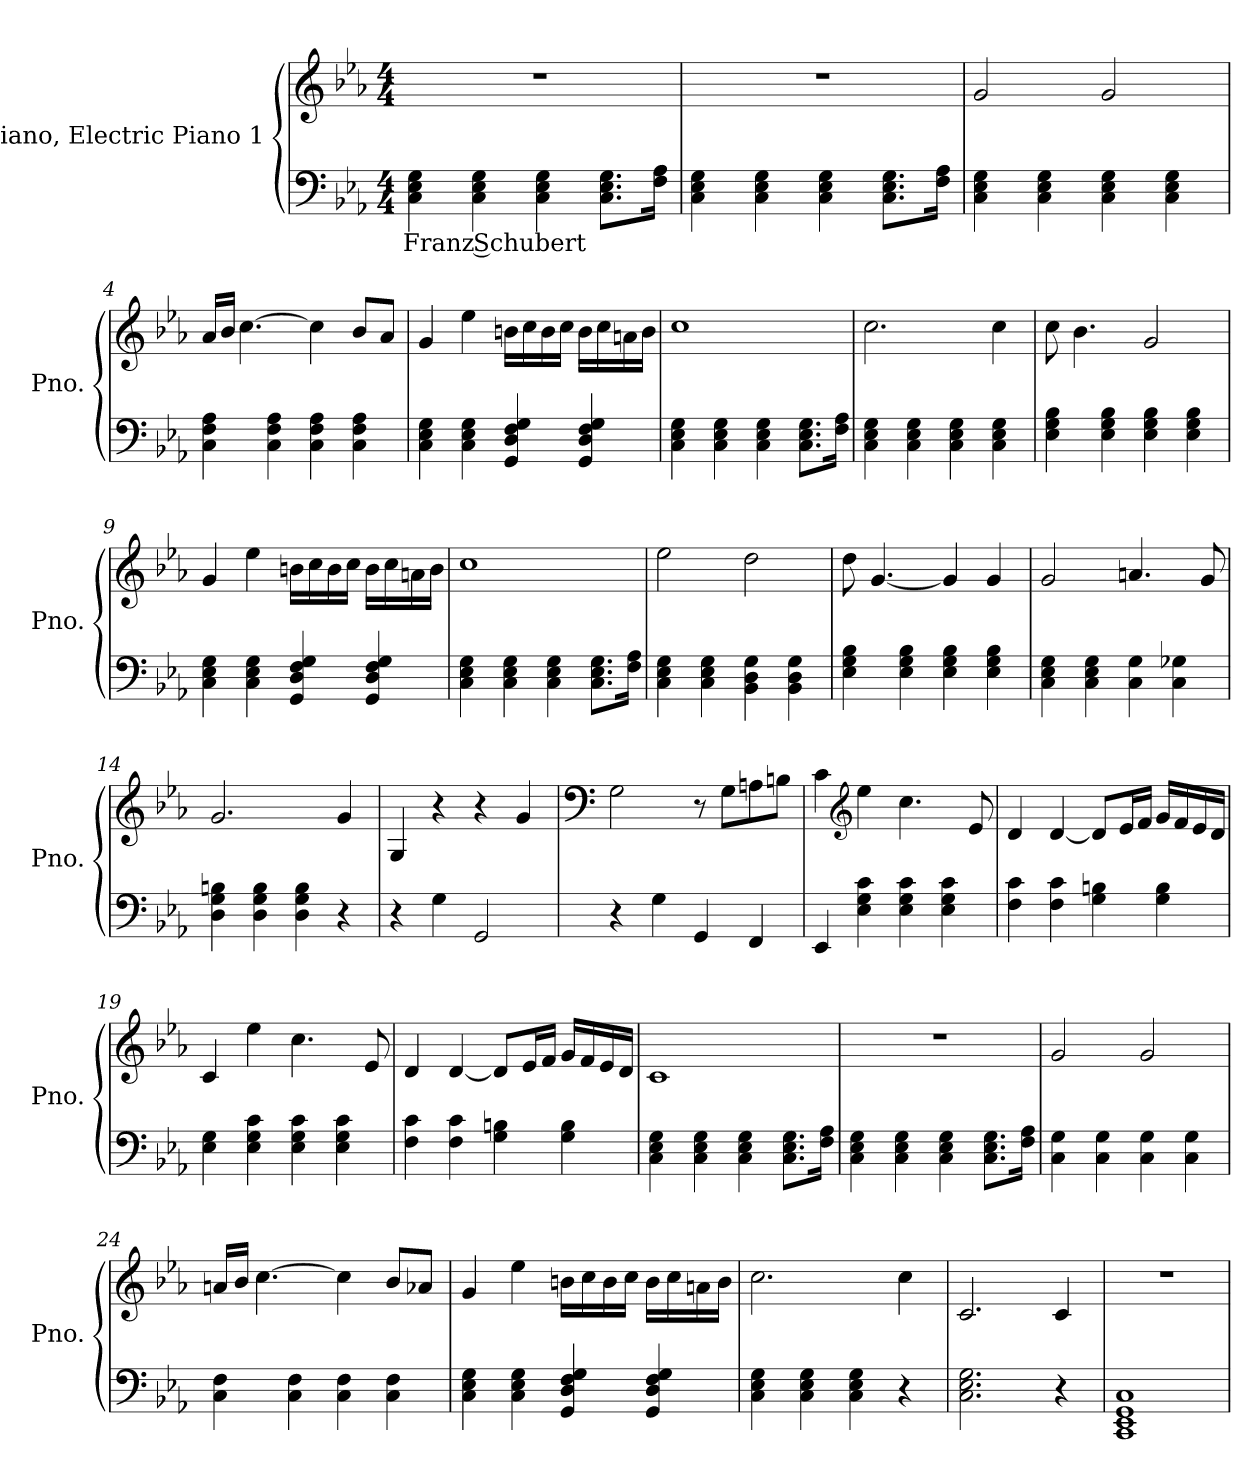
**kern	**text	**kern
*part2	*part2	*part1
*staff2	*staff2	*staff1
*I"Piano, Electric Piano 1	*	*I"Piano, Electric Piano 1
*I'Pno.	*	*I'Pno.
*clefF4	*	*clefG2
*k[b-e-a-]	*	*k[b-e-a-]
*M4/4	*	*M4/4
*MM75	*	*MM75
=1	=1	=1
!	!LO:LY:b	!
4C\ 4E-\ 4G\	Franz Schubert	1r
4C\ 4E-\ 4G\	.	.
4C\ 4E-\ 4G\	.	.
8.C\ 8.E-\ 8.G\L	.	.
16F\ 16A-\Jk	.	.
=2	=2	=2
4C\ 4E-\ 4G\	.	1r
4C\ 4E-\ 4G\	.	.
4C\ 4E-\ 4G\	.	.
8.C\ 8.E-\ 8.G\L	.	.
16F\ 16A-\Jk	.	.
=3	=3	=3
4C\ 4E-\ 4G\	.	2g/
4C\ 4E-\ 4G\	.	.
4C\ 4E-\ 4G\	.	2g/
4C\ 4E-\ 4G\	.	.
=4	=4	=4
4C\ 4F\ 4A-\	.	16a-/LL
.	.	16b-/JJ
.	.	[4.cc\
4C\ 4F\ 4A-\	.	.
4C\ 4F\ 4A-\	.	4cc\]
4C\ 4F\ 4A-\	.	8b-/L
.	.	8a-/J
!!LO:LB:g=z
=5	=5	=5
4C\ 4E-\ 4G\	.	4g/
4C\ 4E-\ 4G\	.	4ee-\
4GG/ 4D/ 4F/ 4G/	.	16bn\LL
.	.	16cc\
.	.	16b\
.	.	16cc\JJ
4GG/ 4D/ 4F/ 4G/	.	16b\LL
.	.	16cc\
.	.	16an\
.	.	16b\JJ
=6	=6	=6
4C\ 4E-\ 4G\	.	1cc
4C\ 4E-\ 4G\	.	.
4C\ 4E-\ 4G\	.	.
8.C\ 8.E-\ 8.G\L	.	.
16F\ 16A-\Jk	.	.
=7	=7	=7
4C\ 4E-\ 4G\	.	2.cc\
4C\ 4E-\ 4G\	.	.
4C\ 4E-\ 4G\	.	.
4C\ 4E-\ 4G\	.	4cc\
=8	=8	=8
4E-\ 4G\ 4B-\	.	8cc\
.	.	4.b-\
4E-\ 4G\ 4B-\	.	.
4E-\ 4G\ 4B-\	.	2g/
4E-\ 4G\ 4B-\	.	.
=9	=9	=9
4C\ 4E-\ 4G\	.	4g/
4C\ 4E-\ 4G\	.	4ee-\
4GG/ 4D/ 4F/ 4G/	.	16bn\LL
.	.	16cc\
.	.	16b\
.	.	16cc\JJ
4GG/ 4D/ 4F/ 4G/	.	16b\LL
.	.	16cc\
.	.	16an\
.	.	16b\JJ
!!LO:LB:g=z
=10	=10	=10
4C\ 4E-\ 4G\	.	1cc
4C\ 4E-\ 4G\	.	.
4C\ 4E-\ 4G\	.	.
8.C\ 8.E-\ 8.G\L	.	.
16F\ 16A-\Jk	.	.
=11	=11	=11
4C\ 4E-\ 4G\	.	2ee-\
4C\ 4E-\ 4G\	.	.
4BB-\ 4D\ 4G\	.	2dd\
4BB-\ 4D\ 4G\	.	.
=12	=12	=12
4E-\ 4G\ 4B-\	.	8dd\
.	.	[4.g/
4E-\ 4G\ 4B-\	.	.
4E-\ 4G\ 4B-\	.	4g/]
4E-\ 4G\ 4B-\	.	4g/
=13	=13	=13
4C\ 4E-\ 4G\	.	2g/
4C\ 4E-\ 4G\	.	.
4C\ 4G\	.	4.an/
4C\ 4G-X\	.	.
.	.	8g/
=14	=14	=14
4D\ 4G\ 4Bn\	.	2.g/
4D\ 4G\ 4B\	.	.
4D\ 4G\ 4B\	.	.
4r	.	4g/
=15	=15	=15
4r	.	4G/
4G\	.	4r
2GG/	.	4r
.	.	4g/
=16	=16	=16
*	*	*clefF4
4r	.	2G\
4G\	.	.
4GG/	.	8r
.	.	8G\L
4FF/	.	8An\
.	.	8Bn\J
!!LO:LB:g=z
=17	=17	=17
4EE-/	.	4c\
*	*	*clefG2
4E-\ 4G\ 4c\	.	4ee-\
4E-\ 4G\ 4c\	.	4.cc\
4E-\ 4G\ 4c\	.	.
.	.	8e-/
=18	=18	=18
4F\ 4c\	.	4d/
4F\ 4c\	.	[4d/
4G\ 4Bn\	.	8d/L]
.	.	16e-/L
.	.	16f/JJ
4G\ 4B\	.	16g/LL
.	.	16f/
.	.	16e-/
.	.	16d/JJ
=19	=19	=19
4E-\ 4G\	.	4c/
4E-\ 4G\ 4c\	.	4ee-\
4E-\ 4G\ 4c\	.	4.cc\
4E-\ 4G\ 4c\	.	.
.	.	8e-/
=20	=20	=20
4F\ 4c\	.	4d/
4F\ 4c\	.	[4d/
4G\ 4Bn\	.	8d/L]
.	.	16e-/L
.	.	16f/JJ
4G\ 4B\	.	16g/LL
.	.	16f/
.	.	16e-/
.	.	16d/JJ
=21	=21	=21
4C\ 4E-\ 4G\	.	1c
4C\ 4E-\ 4G\	.	.
4C\ 4E-\ 4G\	.	.
8.C\ 8.E-\ 8.G\L	.	.
16F\ 16A-\Jk	.	.
!!LO:LB:g=z
=22	=22	=22
4C\ 4E-\ 4G\	.	1r
4C\ 4E-\ 4G\	.	.
4C\ 4E-\ 4G\	.	.
8.C\ 8.E-\ 8.G\L	.	.
16F\ 16A-\Jk	.	.
=23	=23	=23
4C\ 4G\	.	2g/
4C\ 4G\	.	.
4C\ 4G\	.	2g/
4C\ 4G\	.	.
=24	=24	=24
4C\ 4F\	.	16an/LL
.	.	16b-/JJ
.	.	[4.cc\
4C\ 4F\	.	.
4C\ 4F\	.	4cc\]
4C\ 4F\	.	8b-/L
.	.	8a-X/J
=25	=25	=25
4C\ 4E-\ 4G\	.	4g/
4C\ 4E-\ 4G\	.	4ee-\
4GG/ 4D/ 4F/ 4G/	.	16bn\LL
.	.	16cc\
.	.	16b\
.	.	16cc\JJ
4GG/ 4D/ 4F/ 4G/	.	16b\LL
.	.	16cc\
.	.	16an\
.	.	16b\JJ
=26	=26	=26
4C\ 4E-\ 4G\	.	2.cc\
4C\ 4E-\ 4G\	.	.
4C\ 4E-\ 4G\	.	.
4r	.	4cc\
=27	=27	=27
2.C\ 2.E-\ 2.G\	.	2.c/
4r	.	4c/
=28	=28	=28
1CC 1EE- 1GG 1C	.	1r
=	=	=
*-	*-	*-
